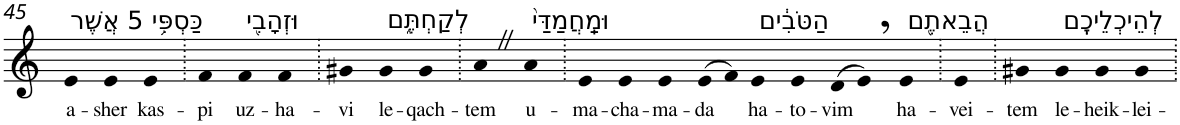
**kern	**text
*part1	*part1
*staff1	*staff1
*I"Piano	*
*I'Pno	*
!!LO:PB:g=z
*clefG2	*
*k[]	*
=45	=45
!LO:TX:a:t=5 אֲשֶׁר	!
!	!LO:LY:b
4e	a-
!	!LO:LY:b
4e	-sher
!LO:TX:a:t=כַּסְפִּ֥י	!
!	!LO:LY:b
4e	kas-
=46.	=46.
!	!LO:LY:b
4f	-pi
!LO:TX:a:t=וּזְהָבִ֖י	!
!	!LO:LY:b
4f	uz-
!	!LO:LY:b
4f	-ha-
=47.	=47.
!	!LO:LY:b
4g#X	-vi
!LO:TX:a:t=לְקַחְתֶּ֑ם	!
!	!LO:LY:b
4g#	le-
!	!LO:LY:b
4g#	-qach-
=48.	=48.
!	!LO:LY:b
4aZ	-tem
!LO:TX:a:t=וּמַֽחֲמַדַּי֙	!
!	!LO:LY:b
4a	u-
=49.	=49.
!	!LO:LY:b
4e	-ma-
!	!LO:LY:b
4e	-cha-
!	!LO:LY:b
4e	-ma-
!	!LO:LY:b
(>8e	-da
8f)	.
!LO:TX:a:t=הַטֹּבִ֔ים	!
!	!LO:LY:b
4e	ha-
!	!LO:LY:b
4e	-to-
!	!LO:LY:b
(>8d	-vim
8e,)	.
!LO:TX:a:t=הֲבֵאתֶ֖ם	!
!	!LO:LY:b
4e	ha-
=50.	=50.
!	!LO:LY:b
4e	-vei-
=51.	=51.
!	!LO:LY:b
4g#X	-tem
!LO:TX:a:t=לְהֵיכְלֵיכֶֽם	!
!	!LO:LY:b
4g#	le-
!	!LO:LY:b
4g#	-heik-
!	!LO:LY:b
4g#	-lei-
=.	=.
*-	*-
